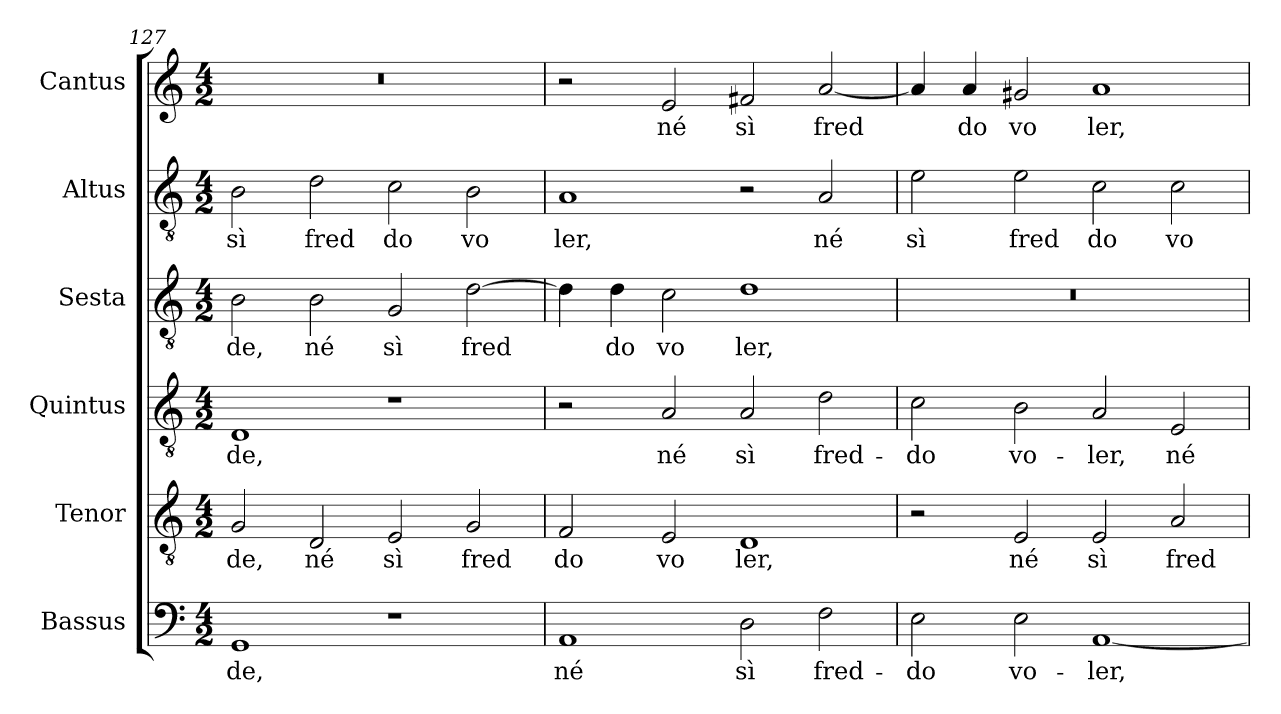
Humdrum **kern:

**kern	**text	**kern	**text	**kern	**text	**kern	**text	**kern	**text	**kern	**text
*part6	*part6	*part5	*part5	*part4	*part4	*part3	*part3	*part2	*part2	*part1	*part1
*staff6	*staff6	*staff5	*staff5	*staff4	*staff4	*staff3	*staff3	*staff2	*staff2	*staff1	*staff1
*I"Bassus	*	*I"Tenor	*	*I"Quintus	*	*I"Sesta	*	*I"Altus	*	*I"Cantus	*
*I'Bassus	*	*I'Tenor	*	*I'Quintus	*	*I'Sesta	*	*I'Altus	*	*I'Cantus	*
*clefF4	*	*clefGv2	*	*clefGv2	*	*clefGv2	*	*clefGv2	*	*clefG2	*
*	*	*	*	*k[]	*	*k[]	*	*	*	*	*
*	*	*	*	*C:	*	*C:	*	*	*	*	*
*M4/2	*	*M4/2	*	*M4/2	*	*M4/2	*	*M4/2	*	*M4/2	*
=127	=127	=127	=127	=127	=127	=127	=127	=127	=127	=127	=127
!	!LO:LY:b:cj	!	!LO:LY:b:cj	!	!LO:LY:b:cj	!	!LO:LY:b:cj	!	!LO:LY:b:cj	!	!
1GG	-de,	2G/	de,	1D	-de,	2B\	de,	2B\	sì	0r	.
!	!	!	!LO:LY:b:cj	!	!	!	!LO:LY:b:cj	!	!LO:LY:b:cj	!	!
.	.	2D/	né	.	.	2B\	né	2d\	fred	.	.
!	!	!	!LO:LY:b:cj	!	!	!	!LO:LY:b:cj	!	!LO:LY:b:cj	!	!
1r	.	2E/	sì	1r	.	2G/	sì	2c\	do	.	.
!	!	!	!LO:LY:b:cj	!	!	!	!LO:LY:b	!	!LO:LY:b:cj	!	!
.	.	2G/	fred	.	.	[>2d\	fred	2B\	vo	.	.
=128	=128	=128	=128	=128	=128	=128	=128	=128	=128	=128	=128
!	!LO:LY:b:cj	!	!LO:LY:b:cj	!	!	!	!	!	!LO:LY:b:cj	!	!
1AA	né	2F/	do	2r	.	4d\]	.	1A	ler,	2r	.
!	!	!	!	!	!	!	!LO:LY:b:cj	!	!	!	!
.	.	.	.	.	.	4d\	do	.	.	.	.
!	!	!	!LO:LY:b:cj	!	!LO:LY:b:cj	!	!LO:LY:b:cj	!	!	!	!LO:LY:b:cj
.	.	2E/	vo	2A/	né	2c\	vo	.	.	2e/	né
!	!LO:LY:b:cj	!	!LO:LY:b:cj	!	!LO:LY:b:cj	!	!LO:LY:b:cj	!	!	!	!LO:LY:b:cj
2D\	sì	1D	ler,	2A/	sì	1d	ler,	2r	.	2f#X/	sì
!	!LO:LY:b:cj	!	!	!	!LO:LY:b:cj	!	!	!	!LO:LY:b:cj	!	!LO:LY:b
2F\	fred-	.	.	2d\	fred-	.	.	2A/	né	[<2a/	fred
=129	=129	=129	=129	=129	=129	=129	=129	=129	=129	=129	=129
!	!LO:LY:b:cj	!	!	!	!LO:LY:b:cj	!	!	!	!LO:LY:b:cj	!	!
2E\	-do	2r	.	2c\	-do	0r	.	2e\	sì	4a/]	.
!	!	!	!	!	!	!	!	!	!	!	!LO:LY:b:cj
.	.	.	.	.	.	.	.	.	.	4a/	do
!	!LO:LY:b:cj	!	!LO:LY:b:cj	!	!LO:LY:b:cj	!	!	!	!LO:LY:b:cj	!	!LO:LY:b:cj
2E\	vo-	2E/	né	2B\	vo-	.	.	2e\	fred	2g#/	vo
!	!LO:LY:b:cj	!	!LO:LY:b:cj	!	!LO:LY:b:cj	!	!	!	!LO:LY:b:cj	!	!LO:LY:b:cj
[<1AA	-ler,	2E/	sì	2A/	-ler,	.	.	2c\	do	1a	ler,
!	!	!	!LO:LY:b:cj	!	!LO:LY:b:cj	!	!	!	!LO:LY:b:cj	!	!
.	.	2A/	fred	2E/	né	.	.	2c\	vo	.	.
=	=	=	=	=	=	=	=	=	=	=	=
*-	*-	*-	*-	*-	*-	*-	*-	*-	*-	*-	*-
